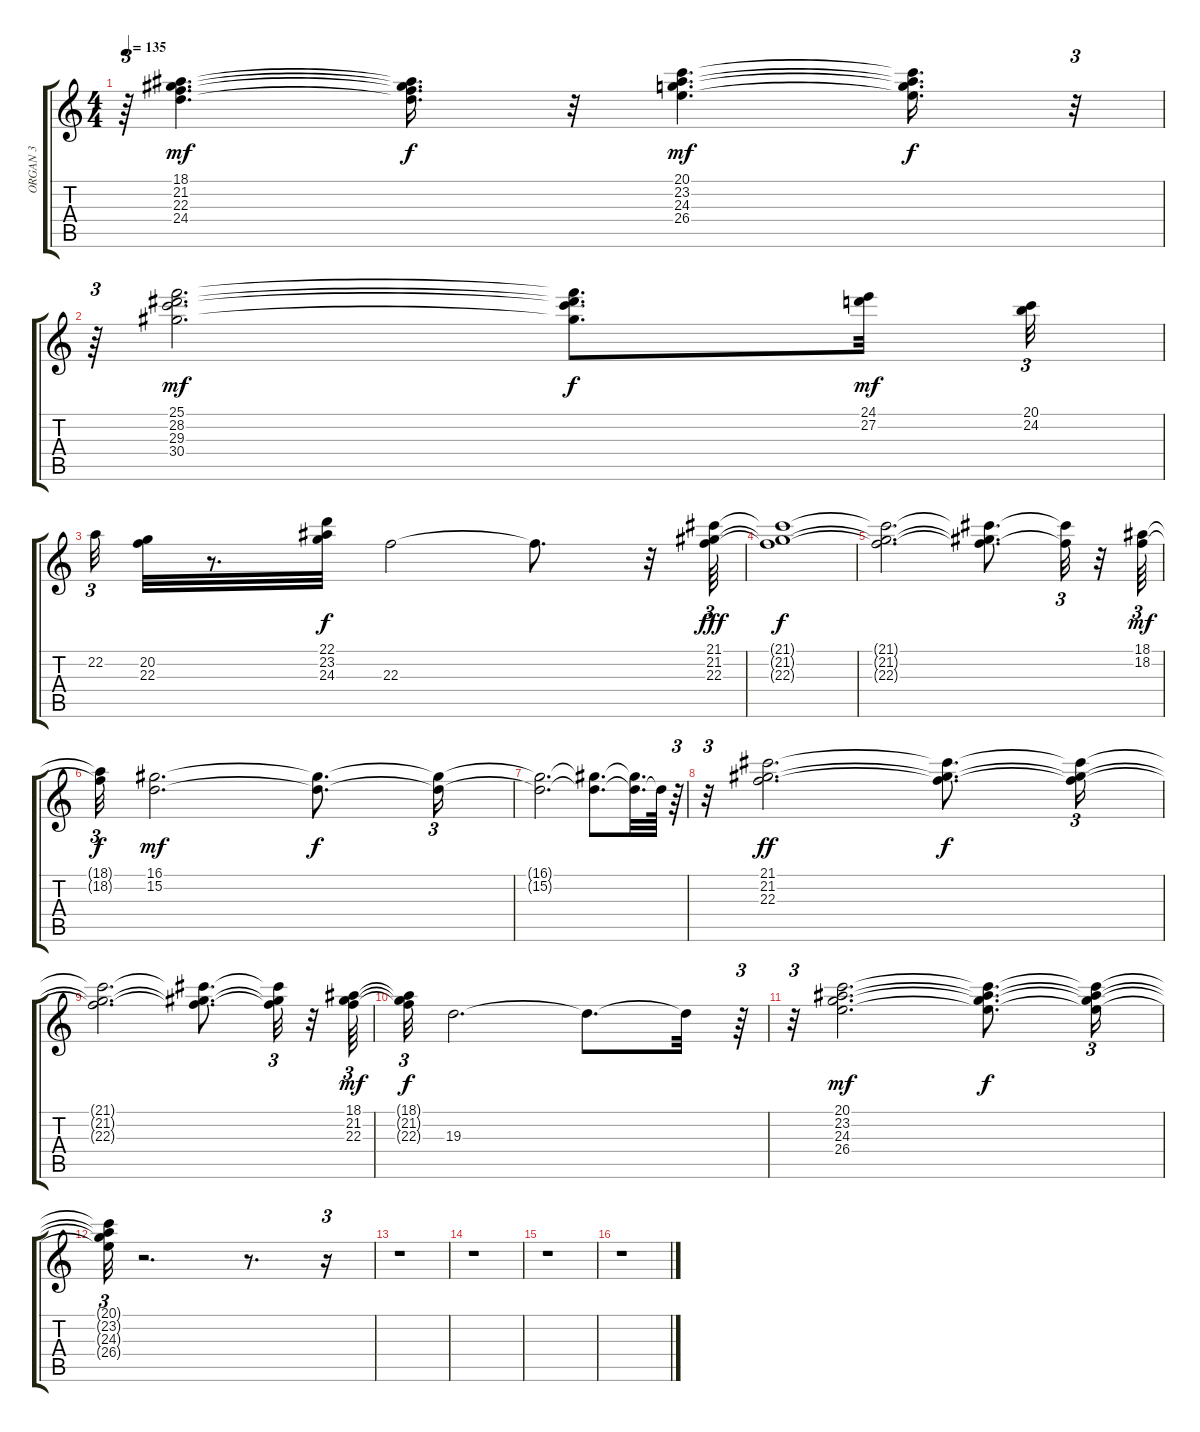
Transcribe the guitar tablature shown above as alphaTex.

\track ("ORGAN 3" "ORGAN 3") {instrument rockorgan}
\staff {score tabs}
\tuning (E4 B3 G3 D3 A2 E2) {hide}
\ts (4 4)
\tempo 135
\clef g2
\ks c
r.64{tu (3 2) dy f} (18.1 21.2 22.3 24.4).4{d dy mf} (18.1{t} 21.2{t} 22.3{t} 24.4{t}).16{d dy f} r.32 (20.1 23.2 24.3 26.4).4{d dy mf} (20.1{t} 23.2{t} 24.3{t} 26.4{t}).16{d dy f} r.32{tu (3 2)} |
r.64{tu (3 2)} (25.1 28.2 29.3 30.4).2{d dy mf} (25.1{t} 28.2{t} 29.3{t} 30.4{t}).8{d dy f} (24.1 27.2).32{dy mf} (20.1 24.2).32{tu (3 2)} |
22.2.32{tu (3 2)} (20.2 22.3).32 r.8{d} (22.1 23.2 24.3).32{dy f} 22.3.2 22.3{t}.8{d} r.32 (21.1 21.2 22.3).64{tu (3 2) dy fff} |
(21.1{t} 21.2{t} 22.3{t}).1{dy f} |
(21.1{t} 21.2{t} 22.3{t}).2{d} (21.1{t} 21.2{t} 22.3{t}).8{d} (21.1{t} 22.3{t}).32{tu (3 2)} r.32 (18.1 18.2).64{tu (3 2) dy mf} |
(18.1{t} 18.2{t}).32{tu (3 2) dy f} (16.1 15.2).2{d dy mf} (16.1{t} 15.2{t}).8{d dy f} (16.1{t} 15.2{t}).16{tu (3 2)} |
(16.1{t} 15.2{t}).2{d} (16.1{t} 15.2{t}).8{d} (16.1{t} 15.2{t}).32{d} 15.2{t}.64 r.64{tu (3 2)} |
r.32{tu (3 2)} (21.1 21.2 22.3).2{d dy ff} (21.1{t} 21.2{t} 22.3{t}).8{d dy f} (21.1{t} 21.2{t} 22.3{t}).16{tu (3 2)} |
(21.1{t} 21.2{t} 22.3{t}).2{d} (21.1{t} 21.2{t} 22.3{t}).8{d} (21.1{t} 21.2{t} 22.3{t}).32{tu (3 2)} r.32 (18.1 21.2 22.3).64{tu (3 2) dy mf} |
(18.1{t} 21.2{t} 22.3{t}).32{tu (3 2) dy f} 19.3.2{d} 19.3{t}.8{d} 19.3{t}.32 r.64{tu (3 2)} |
r.32{tu (3 2)} (20.1 23.2 24.3 26.4).2{d dy mf} (20.1{t} 23.2{t} 24.3{t} 26.4{t}).8{d dy f} (20.1{t} 23.2{t} 24.3{t} 26.4{t}).16{tu (3 2)} |
(20.1{t} 23.2{t} 24.3{t} 26.4{t}).32{tu (3 2)} r.2{d} r.8{d} r.16{tu (3 2)} |
r.1 |
r.1 |
r.1 |
r.1
